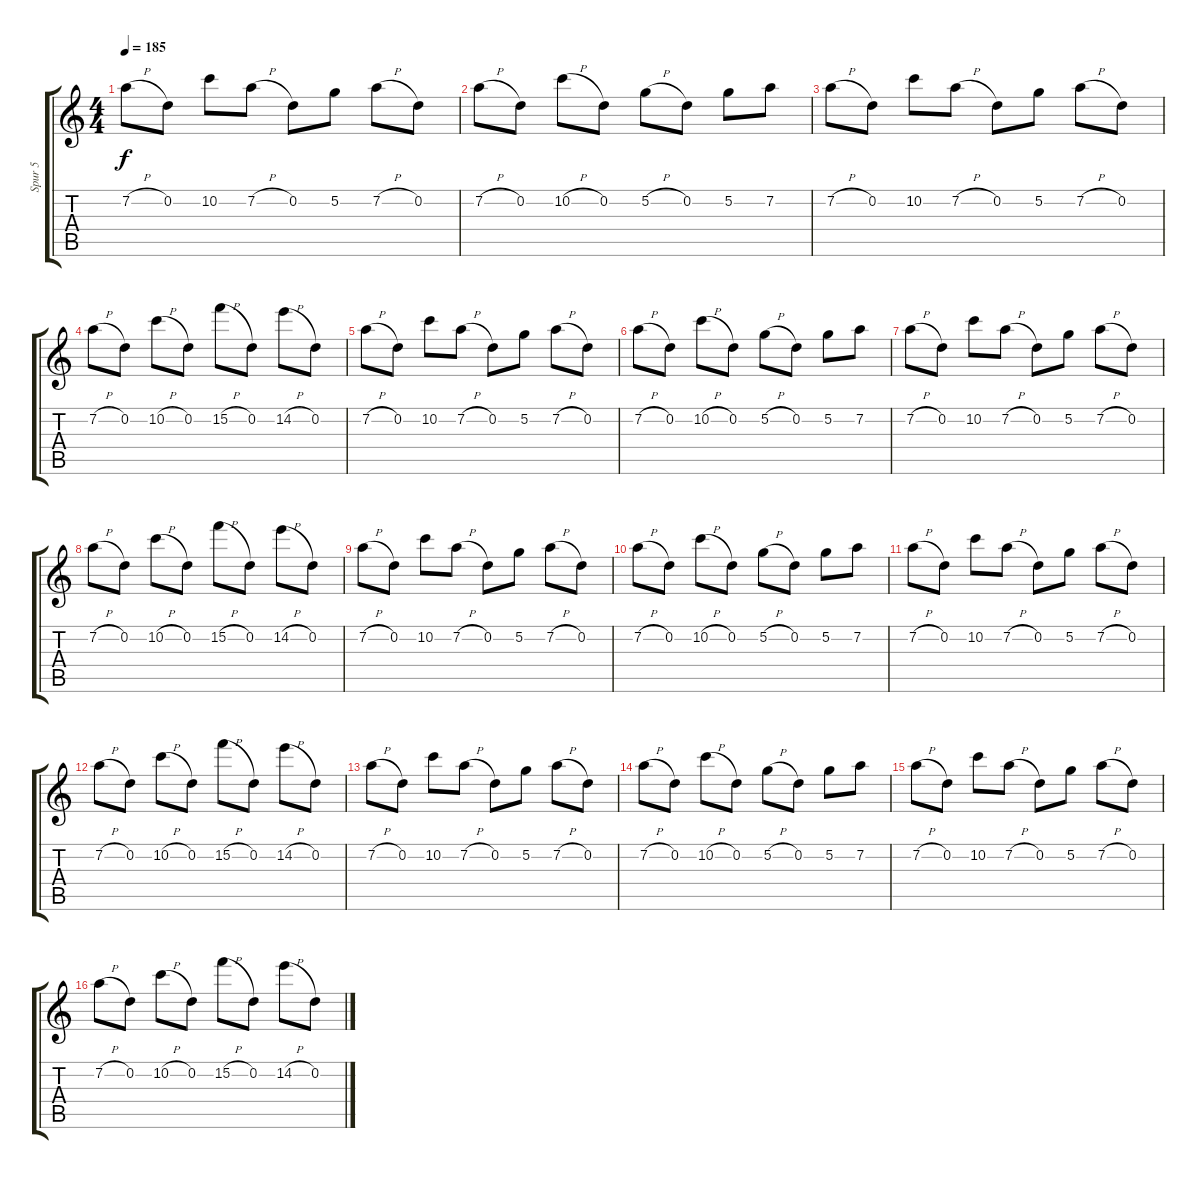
\track ("Spur 5" "Spur 5") {instrument distortionguitar}
\staff {score tabs}
\tuning (E4 D4 G3 D3 A2 D2) {hide}
\ts (4 4)
\tempo 185
\clef g2
\ks c
7.2{h}.8{dy f instrument distortionguitar} 0.2.8 10.2.8 7.2{h}.8 0.2.8 5.2.8 7.2{h}.8 0.2.8 |
7.2{h}.8 0.2.8 10.2{h}.8 0.2.8 5.2{h}.8 0.2.8 5.2.8 7.2.8 |
7.2{h}.8 0.2.8 10.2.8 7.2{h}.8 0.2.8 5.2.8 7.2{h}.8 0.2.8 |
7.2{h}.8 0.2.8 10.2{h}.8 0.2.8 15.2{h}.8 0.2.8 14.2{h}.8 0.2.8 |
7.2{h}.8 0.2.8 10.2.8 7.2{h}.8 0.2.8 5.2.8 7.2{h}.8 0.2.8 |
7.2{h}.8 0.2.8 10.2{h}.8 0.2.8 5.2{h}.8 0.2.8 5.2.8 7.2.8 |
7.2{h}.8 0.2.8 10.2.8 7.2{h}.8 0.2.8 5.2.8 7.2{h}.8 0.2.8 |
7.2{h}.8 0.2.8 10.2{h}.8 0.2.8 15.2{h}.8 0.2.8 14.2{h}.8 0.2.8 |
7.2{h}.8 0.2.8 10.2.8 7.2{h}.8 0.2.8 5.2.8 7.2{h}.8 0.2.8 |
7.2{h}.8 0.2.8 10.2{h}.8 0.2.8 5.2{h}.8 0.2.8 5.2.8 7.2.8 |
7.2{h}.8 0.2.8 10.2.8 7.2{h}.8 0.2.8 5.2.8 7.2{h}.8 0.2.8 |
7.2{h}.8 0.2.8 10.2{h}.8 0.2.8 15.2{h}.8 0.2.8 14.2{h}.8 0.2.8 |
7.2{h}.8 0.2.8 10.2.8 7.2{h}.8 0.2.8 5.2.8 7.2{h}.8 0.2.8 |
7.2{h}.8 0.2.8 10.2{h}.8 0.2.8 5.2{h}.8 0.2.8 5.2.8 7.2.8 |
7.2{h}.8 0.2.8 10.2.8 7.2{h}.8 0.2.8 5.2.8 7.2{h}.8 0.2.8 |
7.2{h}.8 0.2.8 10.2{h}.8 0.2.8 15.2{h}.8 0.2.8 14.2{h}.8 0.2.8
